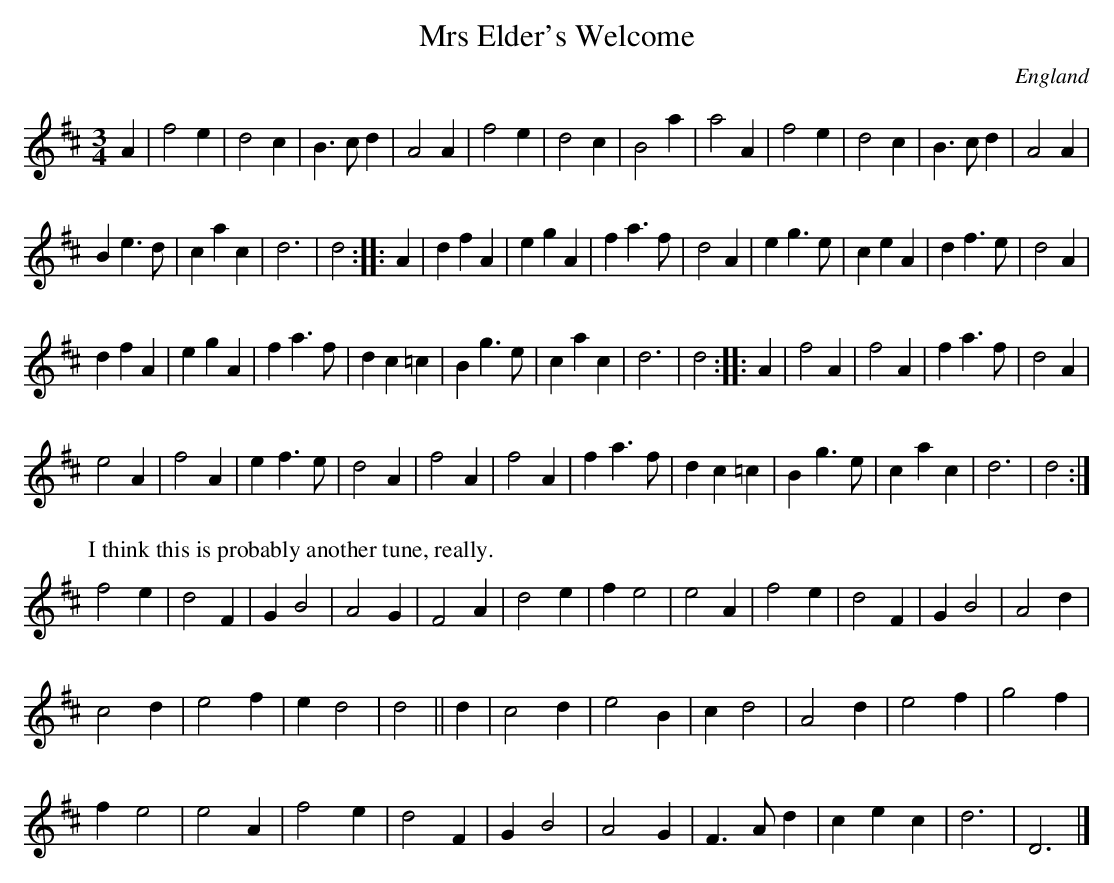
X:1
T:Mrs Elder's Welcome
O:England
M:3/4
L:1/4
K:D
A|\
f2e| d2c| B>cd| A2A| f2e| d2c| B2a| a2A|\
f2e| d2c| B>cd| A2A|
Be>d| cac| d3| d2:|\
|:A|\
dfA| egA| fa>f| d2A| eg>e| ceA| df>e| d2A|
dfA| egA| fa>f| dc=c| Bg>e| cac| d3| d2 :|\
|:A|\
f2A| f2A| fa>f| d2A|
e2A| f2A| ef>e| d2A|\
f2A| f2A| fa>f| dc=c| Bg>e| cac| d3| d2 :|
P:I think this is probably another tune, really.
f2e| d2F| GB2| A2G| F2A| d2e| fe2| e2A|\
f2e| d2F| GB2| A2d|
c2d| e2f| ed2| d2||\
d| \
c2d| e2B| cd2| A2d| e2f| g2f|
fe2| e2A|\
f2e| d2F| GB2| A2G| F>Ad| cec| d3| D3|]
